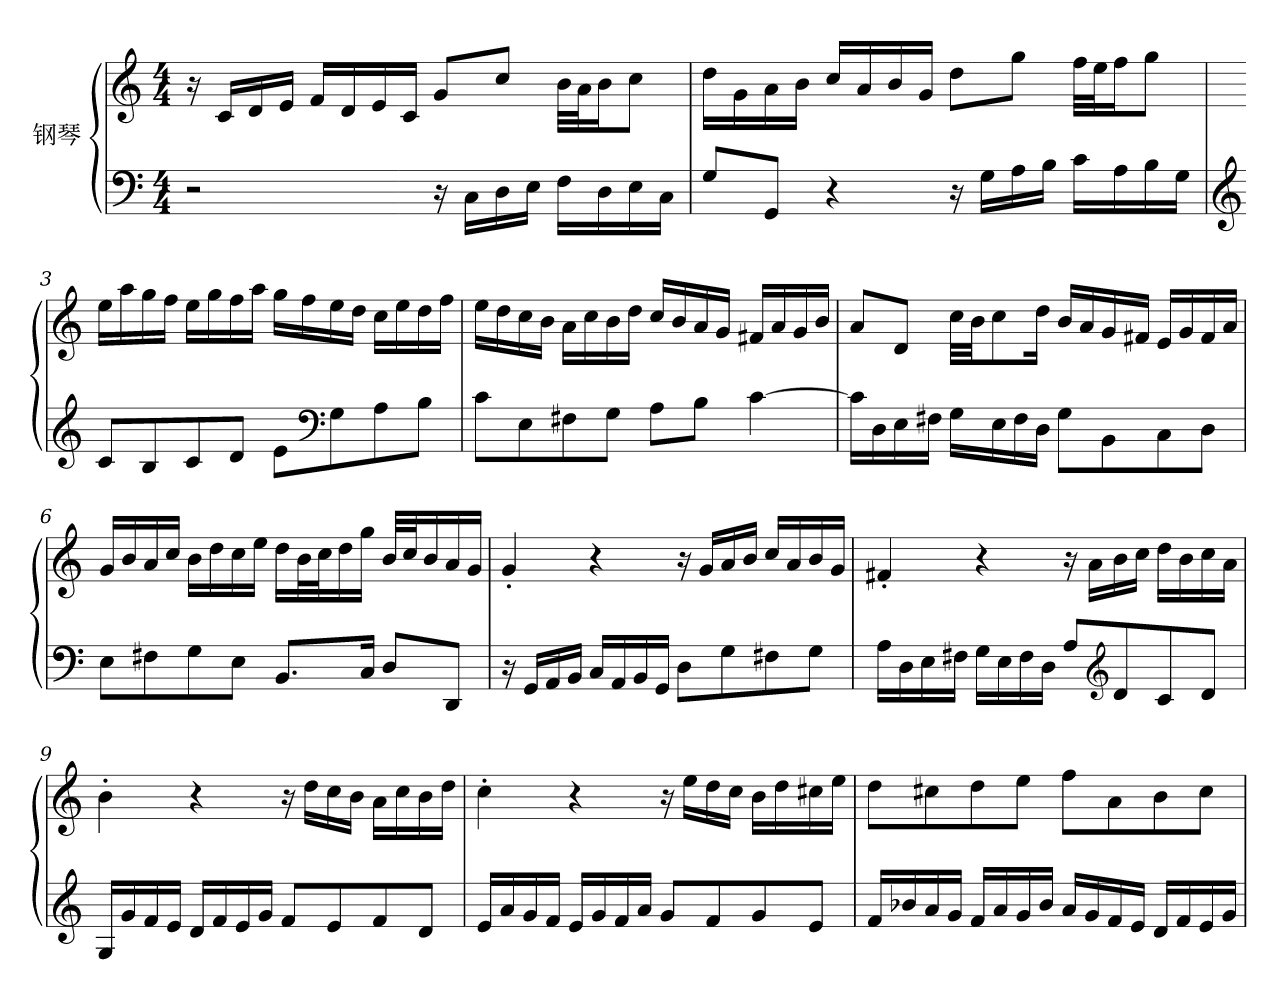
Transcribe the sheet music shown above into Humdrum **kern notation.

**kern	**kern
*part2	*part1
*staff2	*staff1
*I"钢琴	*I"钢琴
*clefF4	*clefG2
*k[]	*k[]
*M4/4	*M4/4
*MM86	*MM86
=1	=1
2r	16r
.	16c/LL
.	16d/
.	16e/JJ
.	16f/LL
.	16d/
.	16e/
.	16c/JJ
16r	8g/L
16C\LL	.
16D\	8cc/J
16E\JJ	.
16F\LL	32b\LLL
.	32a\J
16D\	16b\J
16E\	8cc\J
16C\JJ	.
=2	=2
8G/L	16dd\LL
.	16g\
8GG/J	16a\
.	16b\JJ
4r	16cc/LL
.	16a/
.	16b/
.	16g/JJ
16r	8dd\L
16G\LL	.
16A\	8gg\J
16B\JJ	.
16c\LL	32ff\LLL
.	32ee\J
16A\	16ff\J
16B\	8gg\J
16G\JJ	.
!!LO:LB:g=z
=3	=3
*clefG2	*
8c/L	16ee\LL
.	16aa\
8B/	16gg\
.	16ff\JJ
8c/	16ee\LL
.	16gg\
8d/J	16ff\
.	16aa\JJ
8e\L	16gg\LL
.	16ff\
*clefF4	*
8G\	16ee\
.	16dd\JJ
8A\	16cc\LL
.	16ee\
8B\J	16dd\
.	16ff\JJ
=4	=4
8c\L	16ee\LL
.	16dd\
8E\	16cc\
.	16b\JJ
8F#X\	16a\LL
.	16cc\
8G\J	16b\
.	16dd\JJ
8A\L	16cc/LL
.	16b/
8B\J	16a/
.	16g/JJ
[4c\	16f#X/LL
.	16a/
.	16g/
.	16b/JJ
!!LO:LB:g=z
=5	=5
16c\LL]	8a/L
16D\	.
16E\	8d/J
16F#X\JJ	.
16G\LL	32cc\LLL
.	32b\JJ
16E\	8cc\
16F#\	.
16D\JJ	16dd\Jk
8G\L	16b/LL
.	16a/
8BB\	16g/
.	16f#X/JJ
8C\	16e/LL
.	16g/
8D\J	16f#/
.	16a/JJ
=6	=6
8E\L	16g/LL
.	16b/
8F#X\	16a/
.	16cc/JJ
8G\	16b\LL
.	16dd\
8E\J	16cc\
.	16ee\JJ
8.BB/L	16dd\LL
.	32b\L
.	32cc\J
.	16dd\
16C/Jk	16gg\JJ
8D/L	32b/LLL
.	32cc/J
.	16b/
8DD/J	16a/
.	16g/JJ
!!LO:LB:g=z
=7	=7
16r	4g'/
16GG/LL	.
16AA/	.
16BB/JJ	.
16C/LL	4r
16AA/	.
16BB/	.
16GG/JJ	.
8D\L	16r
.	16g/LL
8G\	16a/
.	16b/JJ
8F#X\	16cc/LL
.	16a/
8G\J	16b/
.	16g/JJ
=8	=8
16A\LL	4f#X'/
16D\	.
16E\	.
16F#X\JJ	.
16G\LL	4r
16E\	.
16F#\	.
16D\JJ	.
8A/L	16r
.	16a\LL
*clefG2	*
8d/	16b\
.	16cc\JJ
8c/	16dd\LL
.	16b\
8d/J	16cc\
.	16a\JJ
!!LO:LB:g=z
=9	=9
16G/LL	4b'\
16g/	.
16f/	.
16e/JJ	.
16d/LL	4r
16f/	.
16e/	.
16g/JJ	.
8f/L	16r
.	16dd\LL
8e/	16cc\
.	16b\JJ
8f/	16a\LL
.	16cc\
8d/J	16b\
.	16dd\JJ
=10	=10
16e/LL	4cc'\
16a/	.
16g/	.
16f/JJ	.
16e/LL	4r
16g/	.
16f/	.
16a/JJ	.
8g/L	16r
.	16ee\LL
8f/	16dd\
.	16cc\JJ
8g/	16b\LL
.	16dd\
8e/J	16cc#X\
.	16ee\JJ
!!LO:LB:g=z
=11	=11
16f/LL	8dd\L
16b-X/	.
16a/	8cc#X\
16g/JJ	.
16f/LL	8dd\
16a/	.
16g/	8ee\J
16b-/JJ	.
16a/LL	8ff\L
16g/	.
16f/	8a\
16e/JJ	.
16d/LL	8b\
16f/	.
16e/	8cc#\J
16g/JJ	.
=	=
*-	*-
